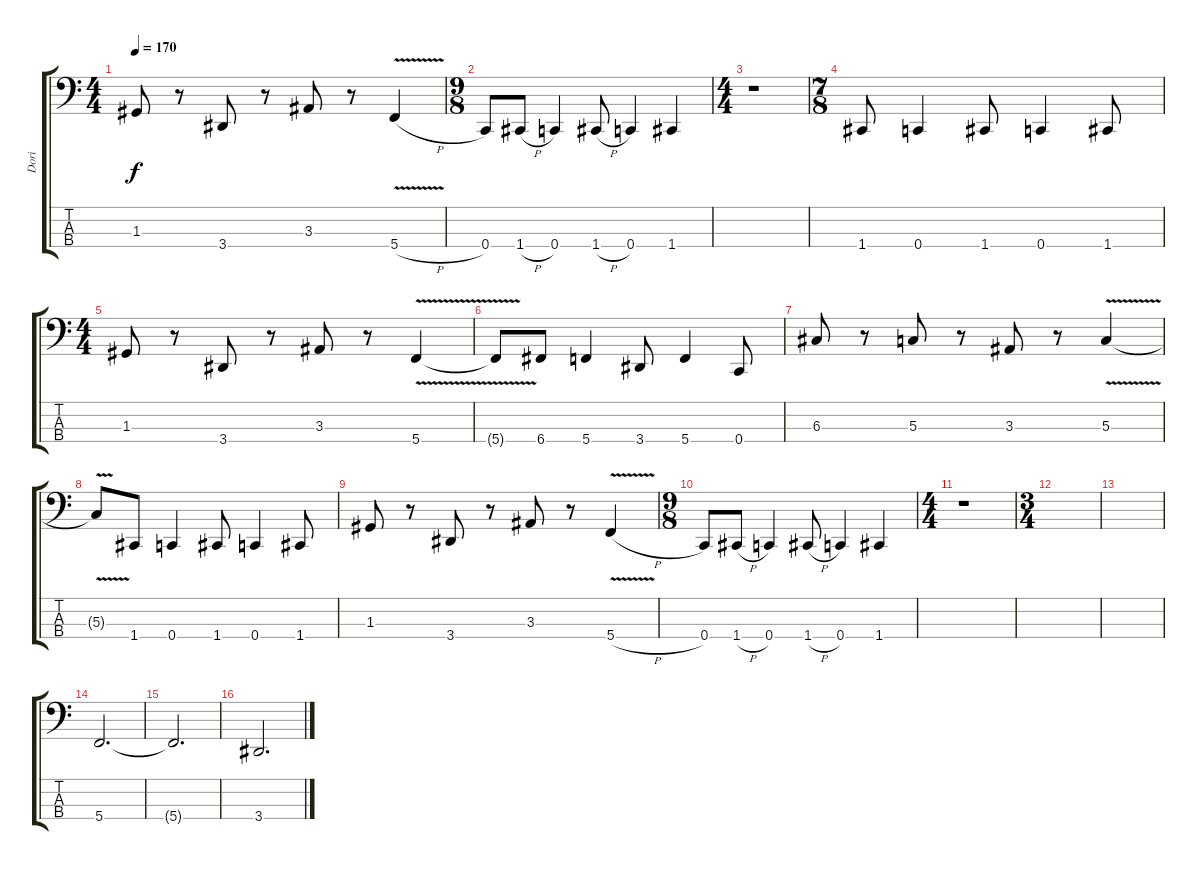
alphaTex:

\track ("Dori" "Dori") {instrument electricbasspick}
\staff {score tabs}
\tuning (F2 C2 G1 C1) {hide}
\ts (4 4)
\tempo 170
\clef f4
\ks c
1.3.8{dy f} r.8 3.4.8 r.8 3.3.8 r.8 5.4{v h}.4 |
\ts (9 8)
0.4.8 1.4{h}.8 0.4.4 1.4{h}.8 0.4.4 1.4.4 |
\ts (4 4)
r.1 |
\ts (7 8)
1.4.8 0.4.4 1.4.8 0.4.4 1.4.8 |
\ts (4 4)
1.3.8 r.8 3.4.8 r.8 3.3.8 r.8 5.4{v}.4 |
5.4{t}.8 6.4.8 5.4.4 3.4.8 5.4.4 0.4.8 |
6.3.8 r.8 5.3.8 r.8 3.3.8 r.8 5.3{v}.4 |
5.3{t}.8 1.4.8 0.4.4 1.4.8 0.4.4 1.4.8 |
1.3.8 r.8 3.4.8 r.8 3.3.8 r.8 5.4{v h}.4 |
\ts (9 8)
0.4.8 1.4{h}.8 0.4.4 1.4{h}.8 0.4.4 1.4.4 |
\ts (4 4)
r.1 |
\ts (3 4)
|
|
5.4.2{d} |
5.4{t}.2{d} |
3.4.2{d}
